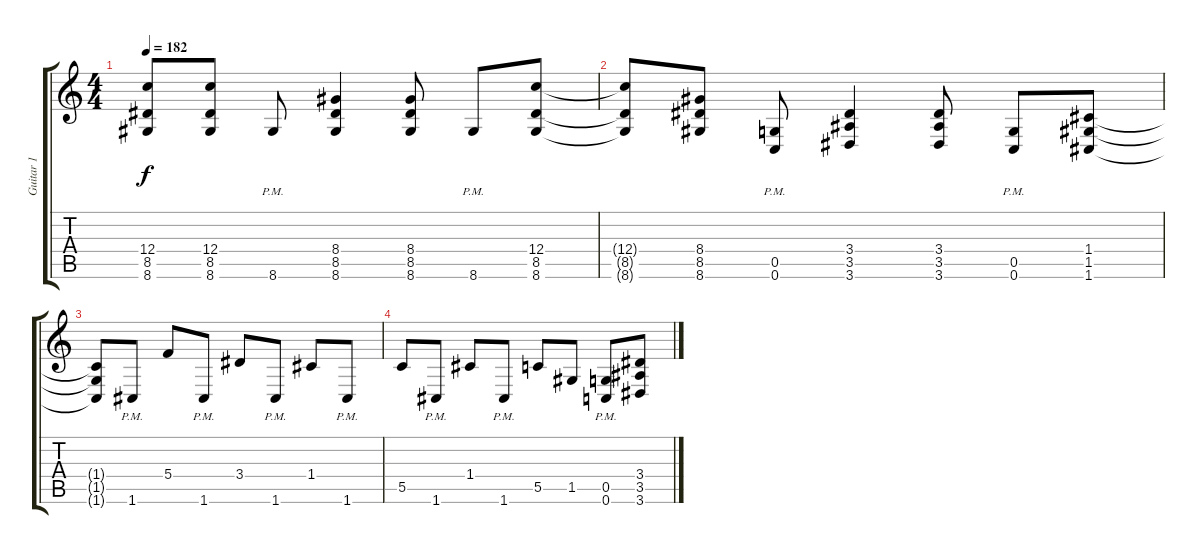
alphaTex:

\track ("Guitar 1" "Guitar 1") {instrument distortionguitar}
\staff {score tabs}
\tuning (D4 A3 F3 C3 G2 C2) {hide}
\ts (4 4)
\tempo 182
\clef g2
\ks c
(12.4{t} 8.5{t} 8.6{t}).8{dy f} (12.4 8.5 8.6).8 8.6{pm}.8 (8.4 8.5 8.6).4 (8.4 8.5 8.6).8 8.6{pm}.8 (12.4 8.5 8.6).8 |
(12.4{t} 8.5{t} 8.6{t}).8 (8.4 8.5 8.6).8 (0.5{pm} 0.6{pm}).8 (3.4 3.5 3.6).4 (3.4 3.5 3.6).8 (0.5{pm} 0.6{pm}).8 (1.4 1.5 1.6).8 |
(1.4{t} 1.5{t} 1.6{t}).8 1.6{pm}.8 5.4.8 1.6{pm}.8 3.4.8 1.6{pm}.8 1.4.8 1.6{pm}.8 |
5.5.8 1.6{pm}.8 1.4.8 1.6{pm}.8 5.5.8 1.5.8 (0.5{pm} 0.6{pm}).8 (3.4 3.5 3.6).8
